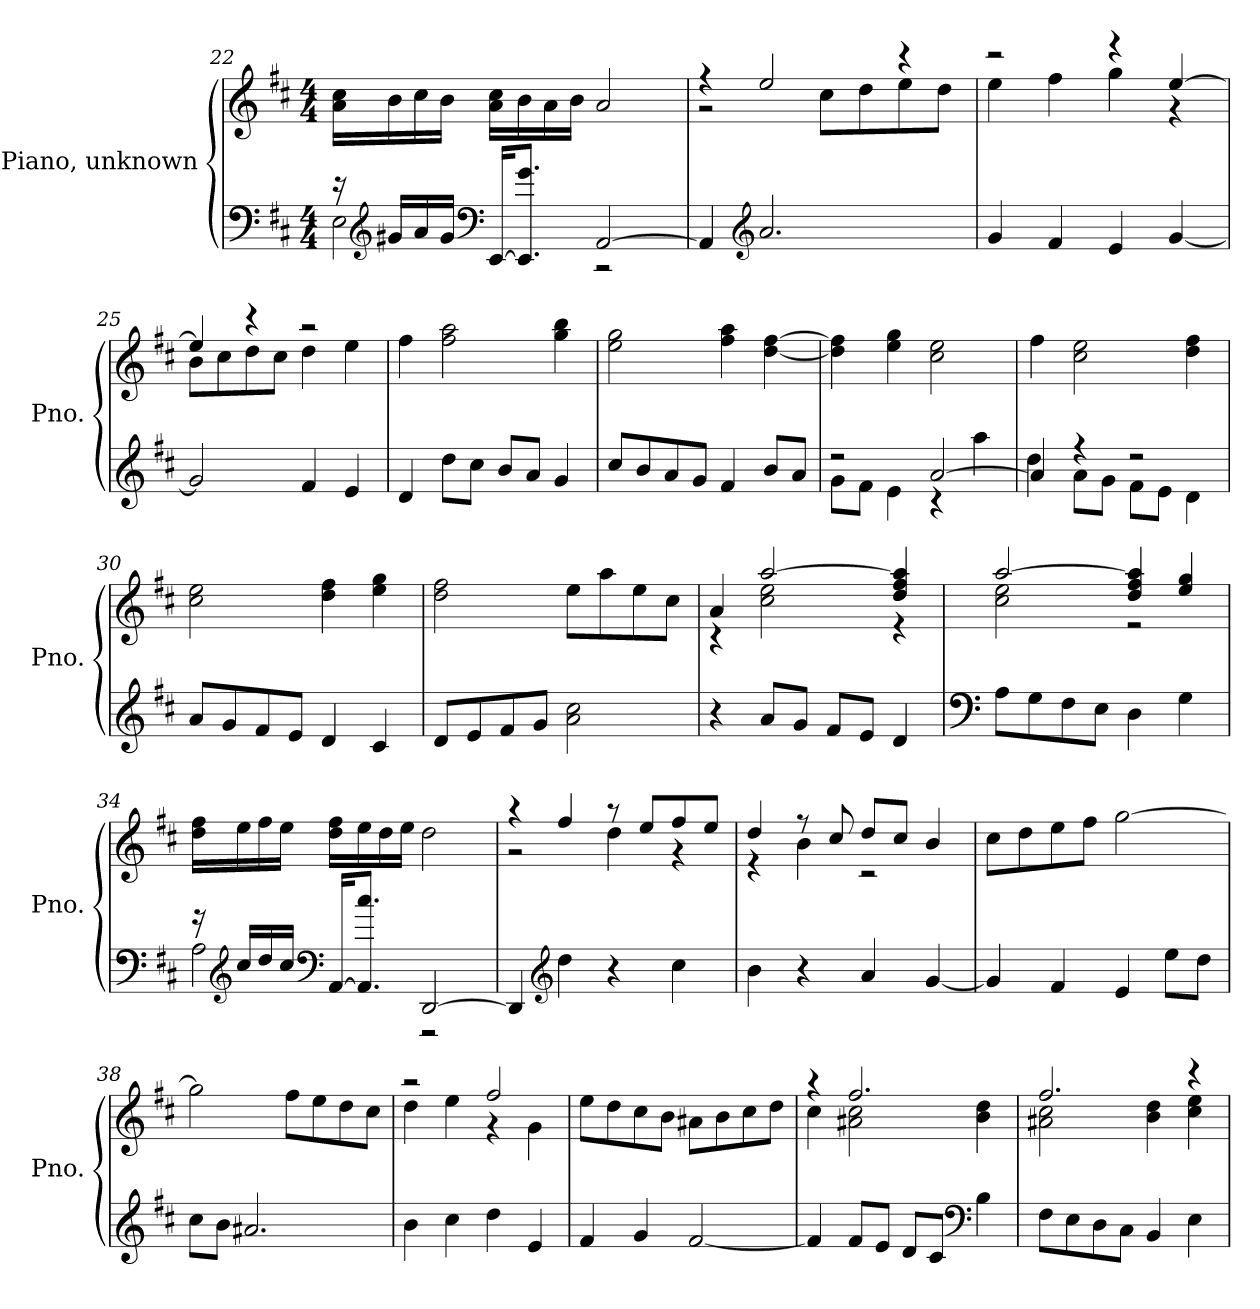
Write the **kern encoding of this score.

**kern	**kern
*part1	*part1
*staff2	*staff1
*I"Piano, unknown	*
*I'Pno.	*
!!LO:LB:g=z
*clefF4	*clefG2
*k[f#c#]	*k[f#c#]
*M4/4	*M4/4
=22	=22
*^	*
16r	2E\	16a\ 16cc#\LL
*clefG2	*	*
16g#X/LL	.	16b\
16a/	.	16cc#\
16g#/JJ	.	16b\JJ
*clefF4	*	*
[16EE/KL	.	16a\ 16cc#\LL
8.EE/] 8.g#/J	.	16b\
.	.	16a\
.	.	16b\JJ
[2AA/	2r	2a/
*v	*v	*
=23	=23
*	*^
4AA/]	4r	2r
*clefG2	*	*
2.a/	2ee/	.
.	.	8cc#\L
.	.	8dd\
.	4r	8ee\
.	.	8dd\J
=24	=24	=24
4g/	2r	4ee\
4f#/	.	4ff#\
4e/	4r	4gg\
[4g/	[4ee/	4r
=25	=25	=25
2g/]	4ee/]	8b\L
.	.	8cc#\
.	4r	8dd\
.	.	8cc#\J
4f#/	2r	4dd\
4e/	.	4ee\
*	*v	*v
=26	=26
4d/	4ff#\
8dd\L	2ff#\ 2aa\
8cc#\J	.
8b/L	.
8a/J	.
4g/	4gg\ 4bb\
!!LO:LB:g=z
=27	=27
8cc#/L	2ee\ 2gg\
8b/	.
8a/	.
8g/J	.
4f#/	4ff#\ 4aa\
8b/L	[4dd\ [4ff#\
8a/J	.
=28	=28
*^	*
2r	8g\L	4dd\] 4ff#\]
.	8f#\J	.
.	4e\	4ee\ 4gg\
[2a/	4r	2cc#\ 2ee\
.	4aa\	.
=29	=29	=29
4a/]	4dd\	4ff#\
4r	8a\L	2cc#\ 2ee\
.	8g\J	.
2r	8f#\L	.
.	8e\J	.
.	4d\	4dd\ 4ff#\
*v	*v	*
=30	=30
8a/L	2cc#\ 2ee\
8g/	.
8f#/	.
8e/J	.
4d/	4dd\ 4ff#\
4c#/	4ee\ 4gg\
=31	=31
8d/L	2dd\ 2ff#\
8e/	.
8f#/	.
8g/J	.
2a\ 2cc#\	8ee\L
.	8aa\
.	8ee\
.	8cc#\J
=32	=32
*	*^
4r	4a/	4r
8a/L	[2aa/	2cc#\ 2ee\
8g/J	.	.
8f#/L	.	.
8e/J	.	.
4d/	4dd/ 4ff#/ 4aa/]	4r
!!LO:PB:g=z	!!
=33	=33	=33
*clefF4	*	*
8A\L	[2aa/	2cc#\ 2ee\
8G\	.	.
8F#\	.	.
8E\J	.	.
4D\	4dd/ 4ff#/ 4aa/]	2r
4G\	4ee/ 4gg/	.
*	*v	*v
=34	=34
*^	*
16r	2A\	16dd\ 16ff#\LL
*clefG2	*	*
16cc#/LL	.	16ee\
16dd/	.	16ff#\
16cc#/JJ	.	16ee\JJ
*clefF4	*	*
[16AA/KL	.	16dd\ 16ff#\LL
8.AA/] 8.cc#/J	.	16ee\
.	.	16dd\
.	.	16ee\JJ
[2DD/	2r	2dd\
*v	*v	*
=35	=35
*	*^
4DD/]	4r	2r
*clefG2	*	*
4dd\	4ff#/	.
4r	8r	4dd\
.	8ee/L	.
4cc#\	8ff#/	4r
.	8ee/J	.
=36	=36	=36
4b\	4dd/	4r
4r	8r	4b\
.	8cc#/	.
4a/	8dd/L	2r
.	8cc#/J	.
[4g/	4b/	.
*	*v	*v
=37	=37
4g/]	8cc#\L
.	8dd\
4f#/	8ee\
.	8ff#\J
4e/	[2gg\
8ee\L	.
8dd\J	.
!!LO:LB:g=z
=38	=38
8cc#\L	2gg\]
8b\J	.
2.a#X/	.
.	8ff#\L
.	8ee\
.	8dd\
.	8cc#\J
=39	=39
*	*^
4b\	2r	4dd\
4cc#\	.	4ee\
4dd\	2ff#/	4r
4e/	.	4g\
*	*v	*v
=40	=40
4f#/	8ee\L
.	8dd\
4g/	8cc#\
.	8b\J
[2f#/	8a#X\L
.	8b\
.	8cc#\
.	8dd\J
=41	=41
*	*^
4f#/]	4r	4cc#\
8f#/L	2.ff#/	2a#X\ 2cc#\
8e/J	.	.
8d/L	.	.
8c#/J	.	.
*clefF4	*	*
4B\	.	4b\ 4dd\
=42	=42	=42
8F#\L	2.ff#/	2a#X\ 2cc#\
8E\	.	.
8D\	.	.
8C#\J	.	.
4BB/	.	4b\ 4dd\
4E\	4r	4cc#\ 4ee\
*	*v	*v
=	=
*-	*-
